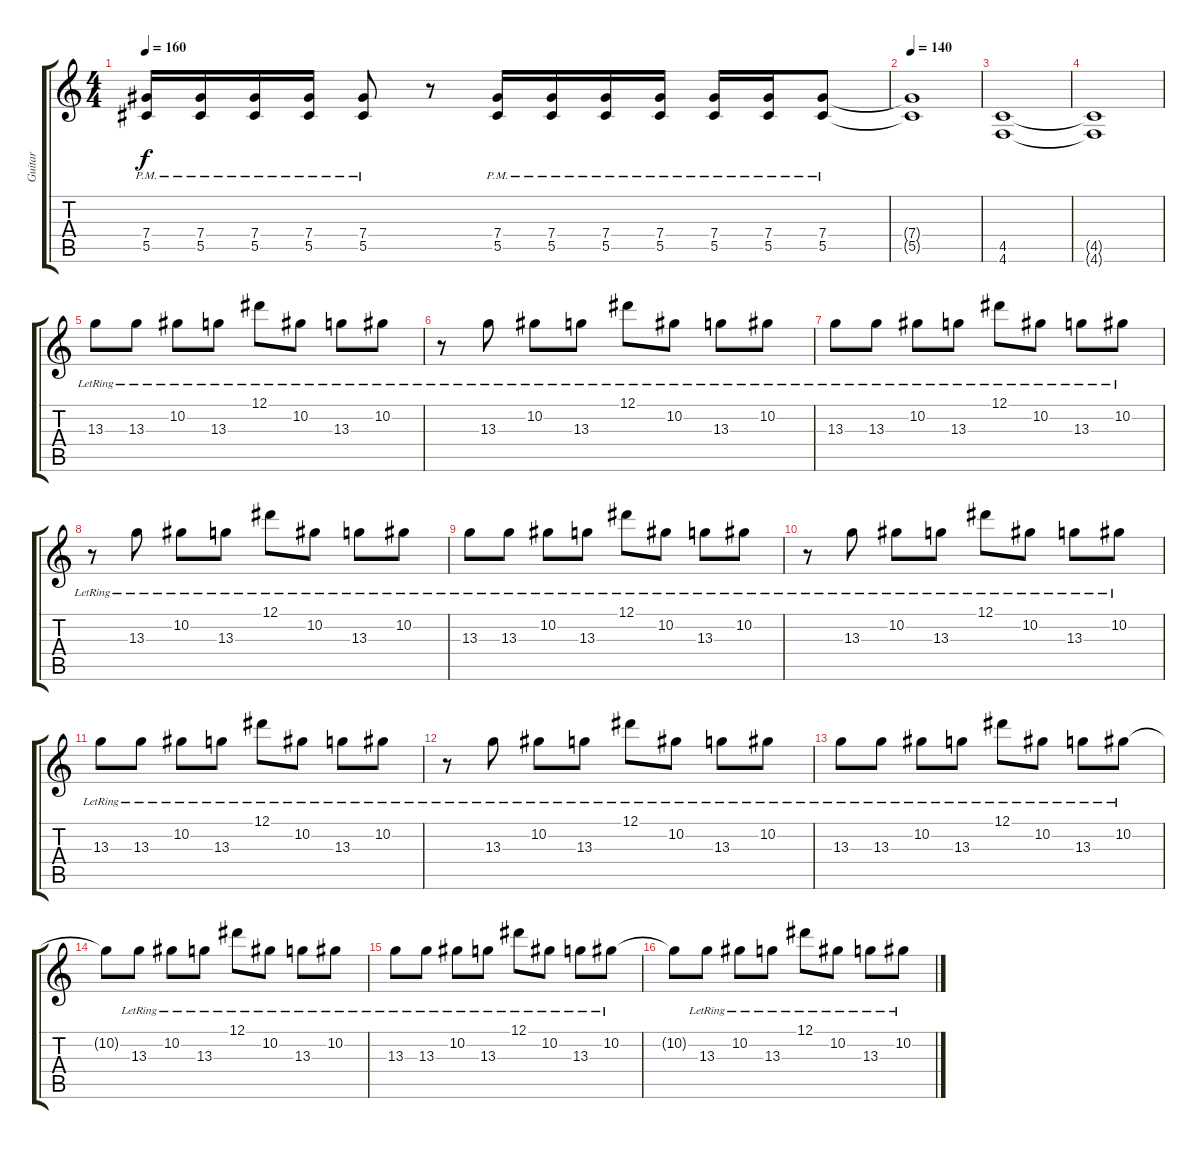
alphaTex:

\track ("Guitar" "Guitar") {instrument distortionguitar}
\staff {score tabs}
\tuning (Eb4 Bb3 Gb3 Db3 Ab2 Db2) {hide}
\ts (4 4)
\tempo 160
\clef g2
\ks c
(7.4{pm} 5.5{pm}).16{dy f} (7.4{pm} 5.5{pm}).16 (7.4{pm} 5.5{pm}).16 (7.4{pm} 5.5{pm}).16 (7.4{pm} 5.5{pm}).8 r.8 (7.4{pm} 5.5{pm}).16 (7.4{pm} 5.5{pm}).16 (7.4{pm} 5.5{pm}).16 (7.4{pm} 5.5{pm}).16 (7.4{pm} 5.5{pm}).16 (7.4{pm} 5.5{pm}).16 (7.4{pm} 5.5{pm}).8 |
\tempo 140
(7.4{t} 5.5{t}).1 |
(4.5 4.6).1 |
(4.5{t} 4.6{t}).1 |
13.3{lr}.8{volume 11} 13.3{lr}.8 10.2{lr}.8 13.3{lr}.8 12.1{lr}.8 10.2{lr}.8 13.3{lr}.8 10.2{lr}.8 |
r.8 13.3{lr}.8 10.2{lr}.8 13.3{lr}.8 12.1{lr}.8 10.2{lr}.8 13.3{lr}.8 10.2{lr}.8 |
13.3{lr}.8 13.3{lr}.8 10.2{lr}.8 13.3{lr}.8 12.1{lr}.8 10.2{lr}.8 13.3{lr}.8 10.2{lr}.8 |
r.8 13.3{lr}.8 10.2{lr}.8 13.3{lr}.8 12.1{lr}.8 10.2{lr}.8 13.3{lr}.8 10.2{lr}.8 |
13.3{lr}.8 13.3{lr}.8 10.2{lr}.8 13.3{lr}.8 12.1{lr}.8 10.2{lr}.8 13.3{lr}.8 10.2{lr}.8 |
r.8 13.3{lr}.8 10.2{lr}.8 13.3{lr}.8 12.1{lr}.8 10.2{lr}.8 13.3{lr}.8 10.2{lr}.8 |
13.3{lr}.8 13.3{lr}.8 10.2{lr}.8 13.3{lr}.8 12.1{lr}.8 10.2{lr}.8 13.3{lr}.8 10.2{lr}.8 |
r.8 13.3{lr}.8 10.2{lr}.8 13.3{lr}.8 12.1{lr}.8 10.2{lr}.8 13.3{lr}.8 10.2{lr}.8 |
13.3{lr}.8 13.3{lr}.8 10.2{lr}.8 13.3{lr}.8 12.1{lr}.8 10.2{lr}.8 13.3{lr}.8 10.2{lr}.8 |
10.2{t}.8 13.3{lr}.8 10.2{lr}.8 13.3{lr}.8 12.1{lr}.8 10.2{lr}.8 13.3{lr}.8 10.2{lr}.8 |
13.3{lr}.8 13.3{lr}.8 10.2{lr}.8 13.3{lr}.8 12.1{lr}.8 10.2{lr}.8 13.3{lr}.8 10.2{lr}.8 |
10.2{t}.8 13.3{lr}.8 10.2{lr}.8 13.3{lr}.8 12.1{lr}.8 10.2{lr}.8 13.3{lr}.8 10.2{lr}.8
